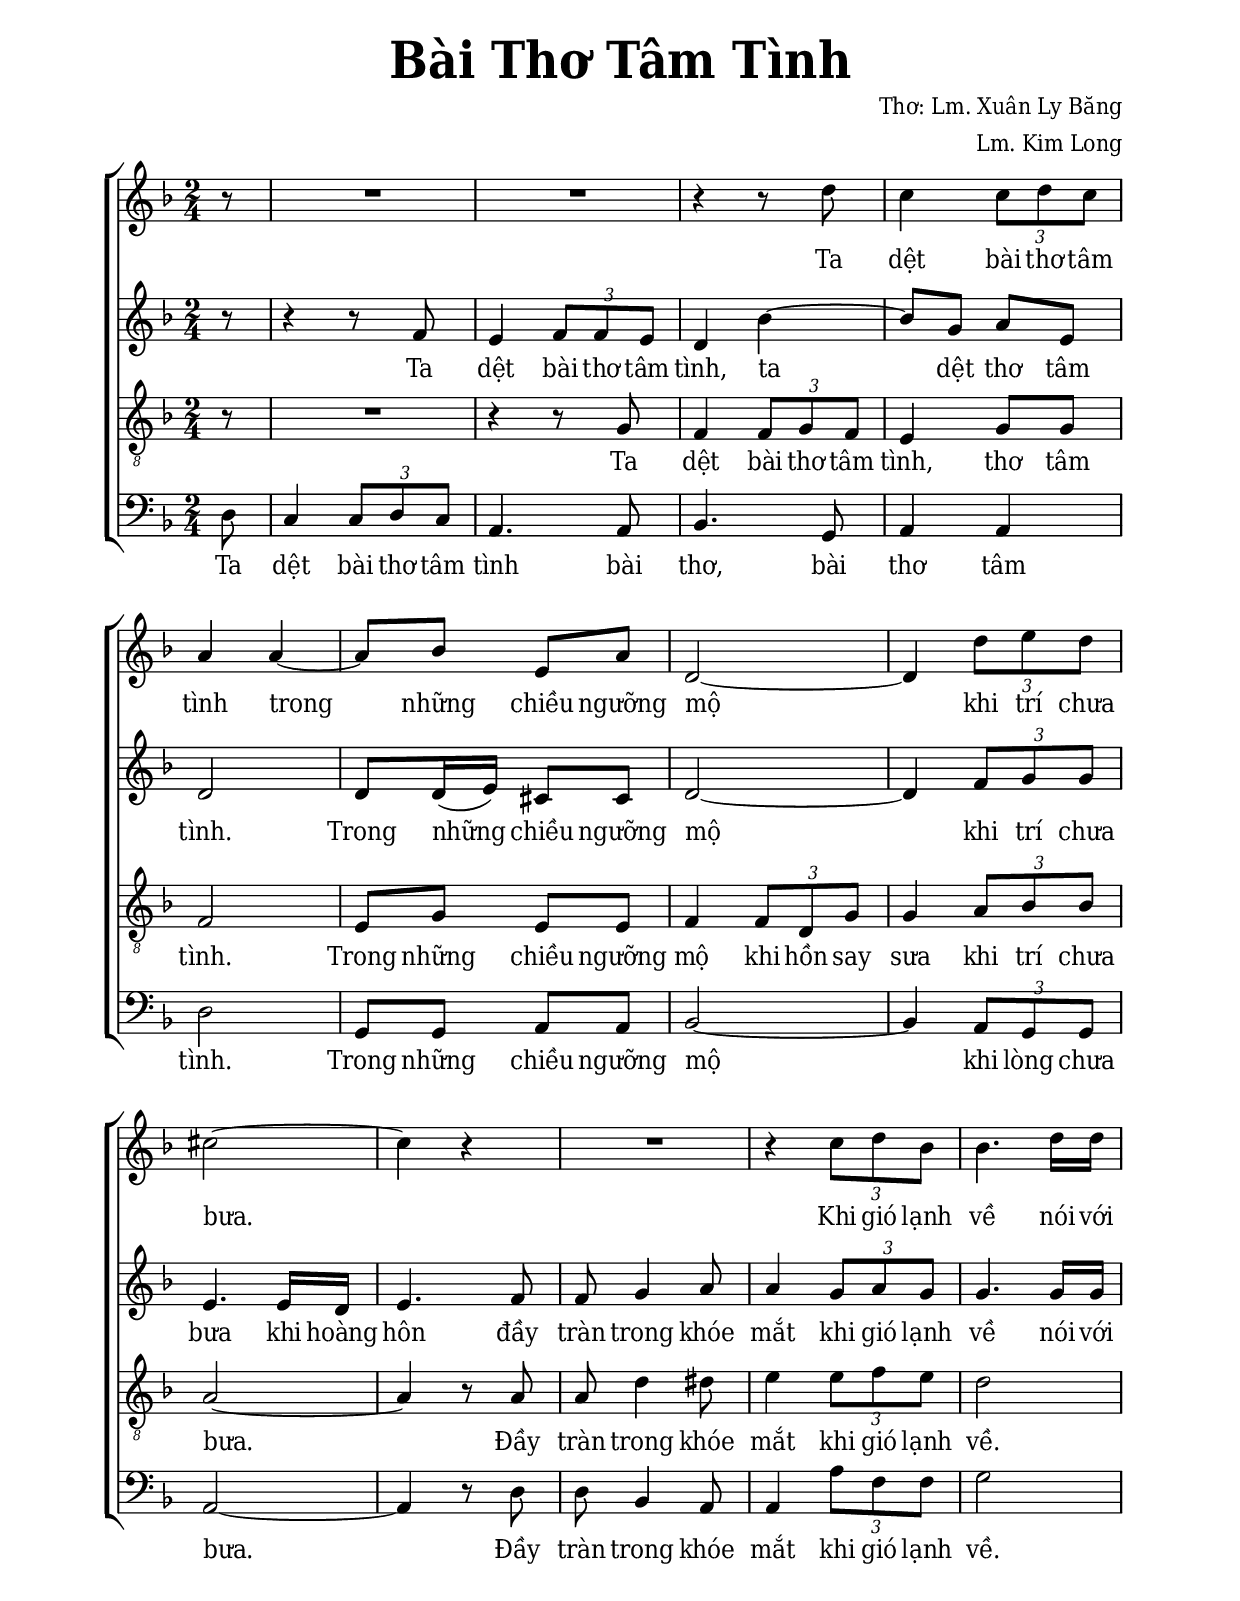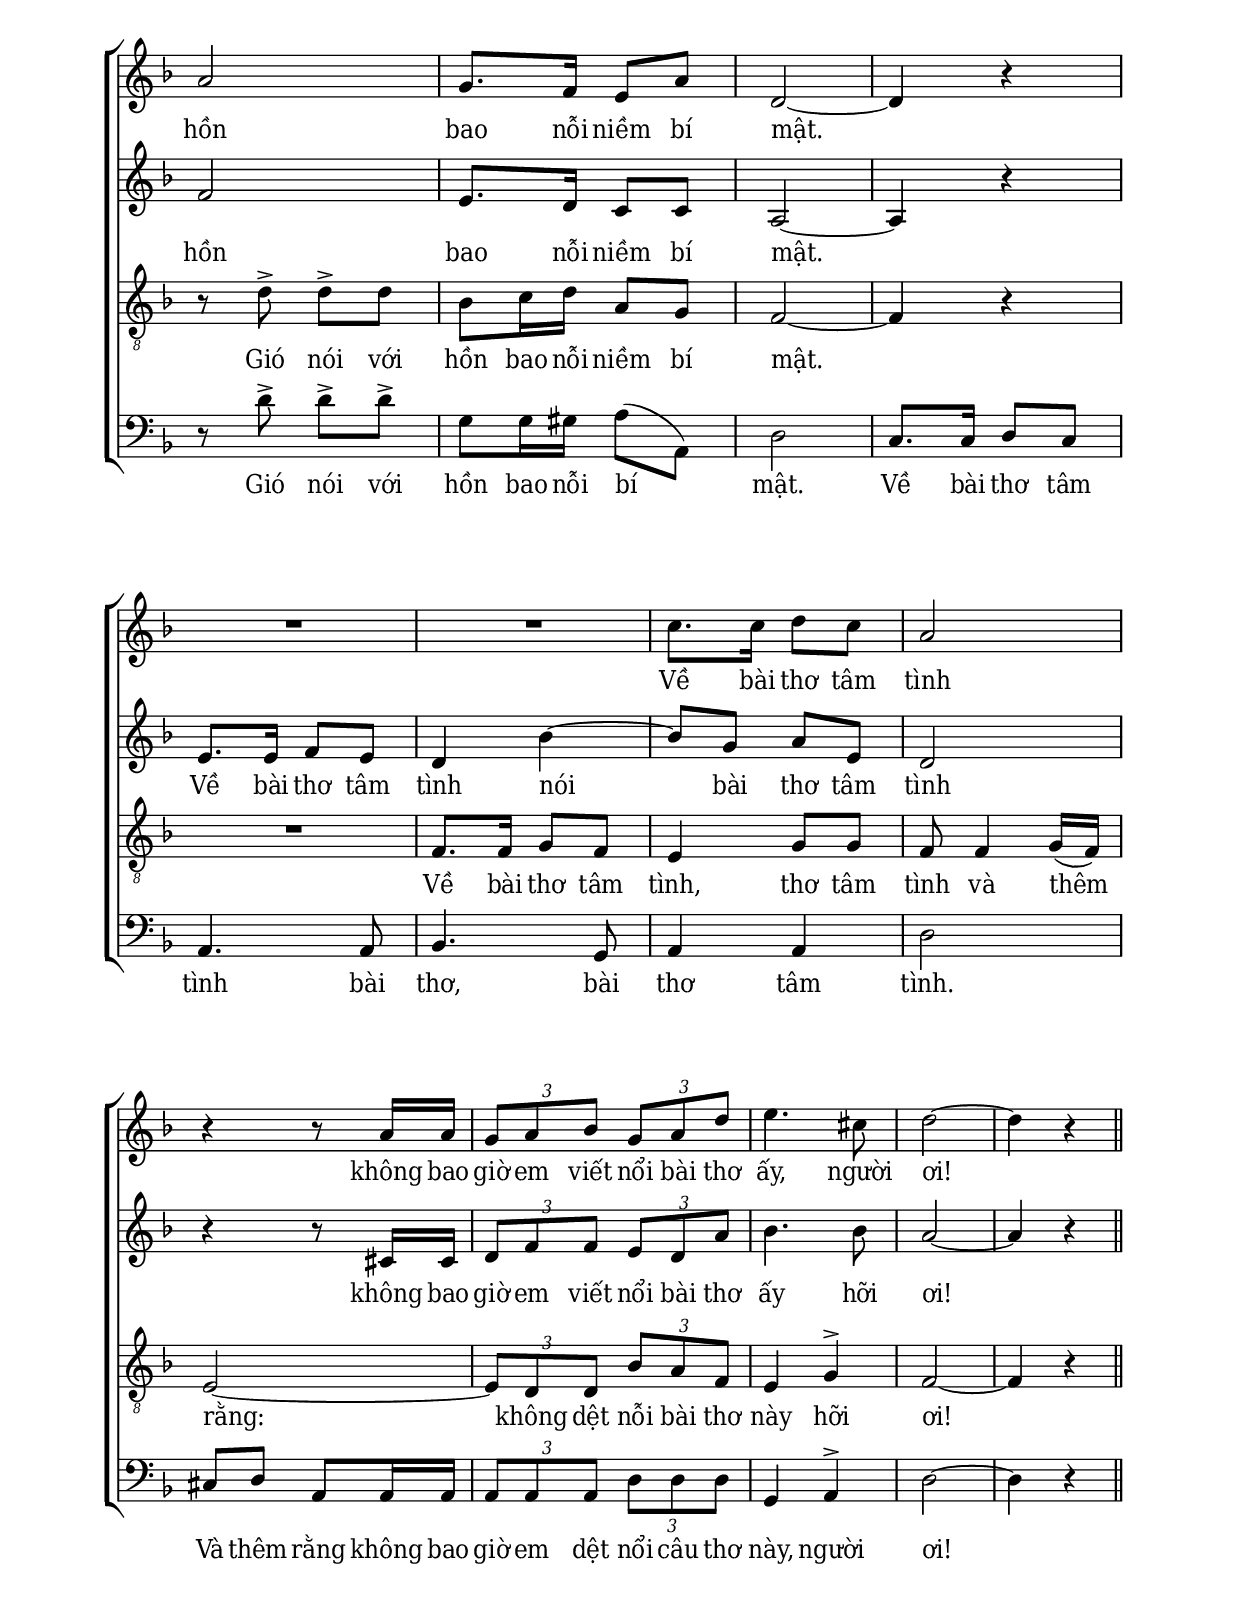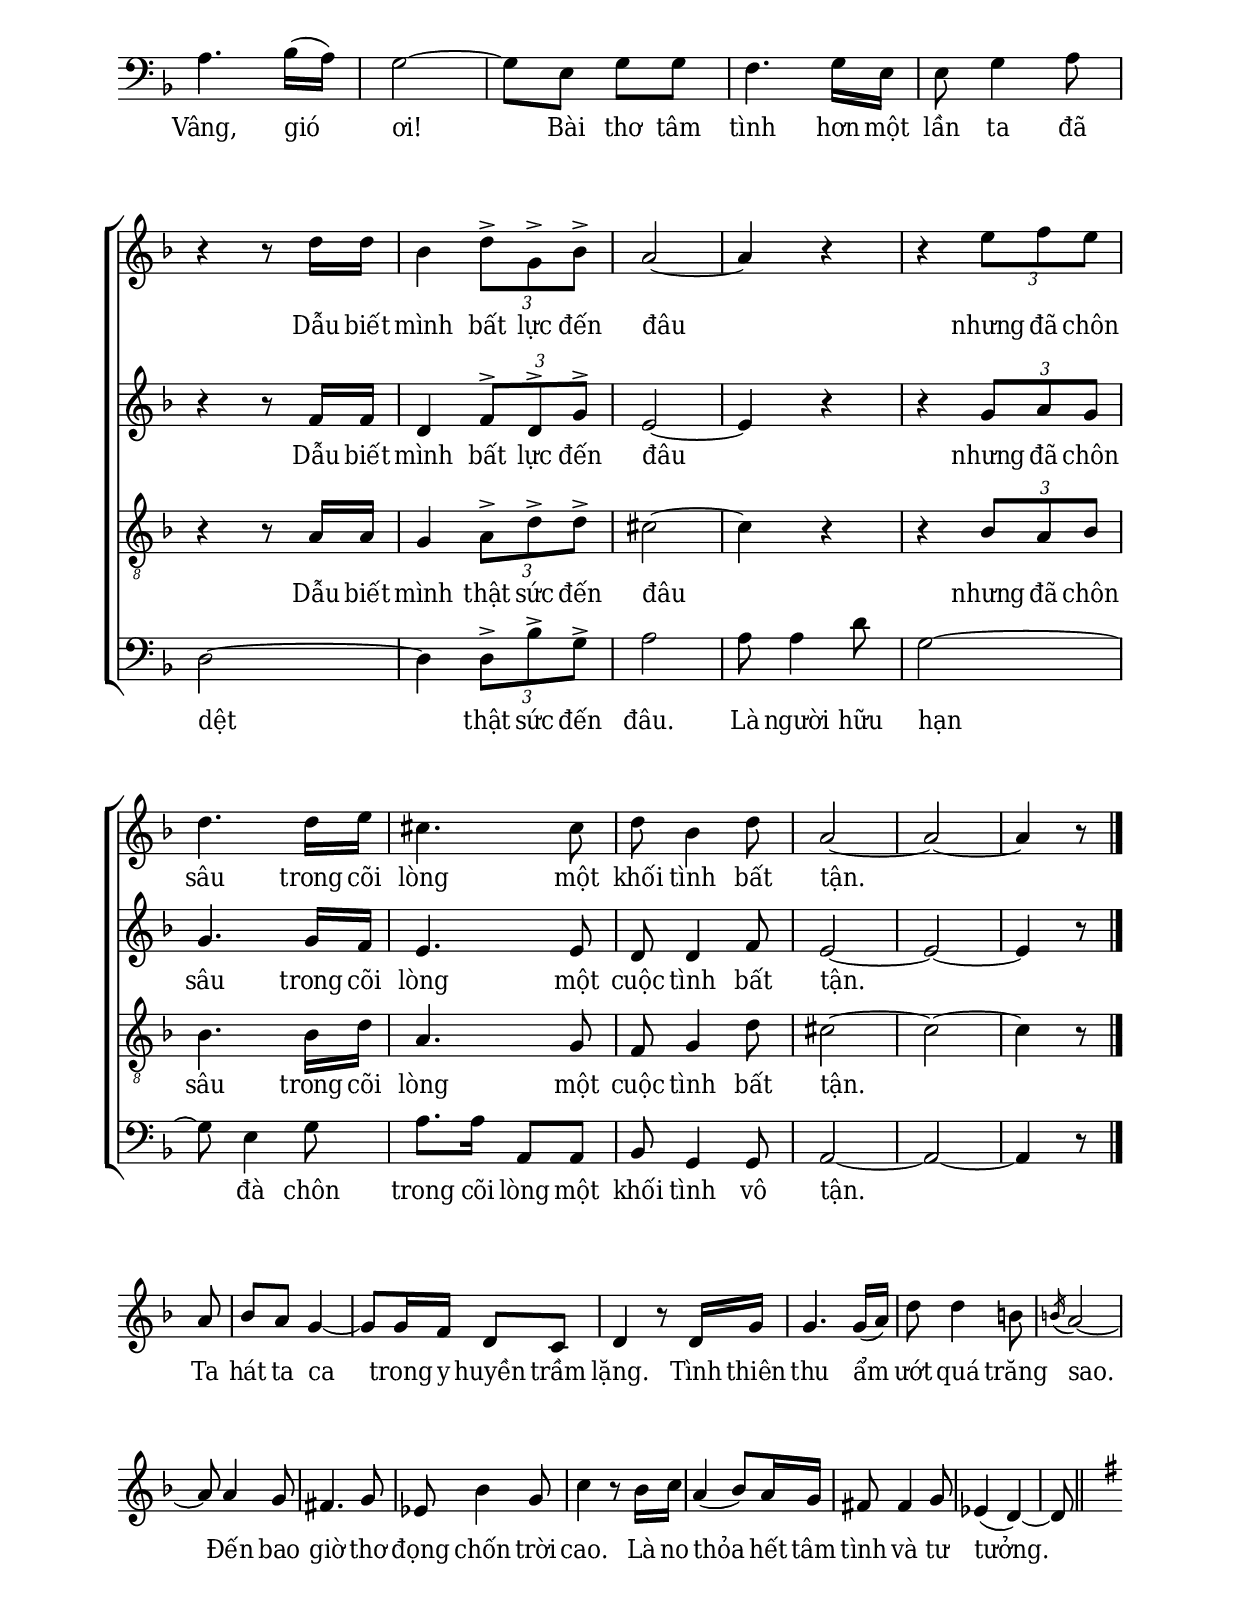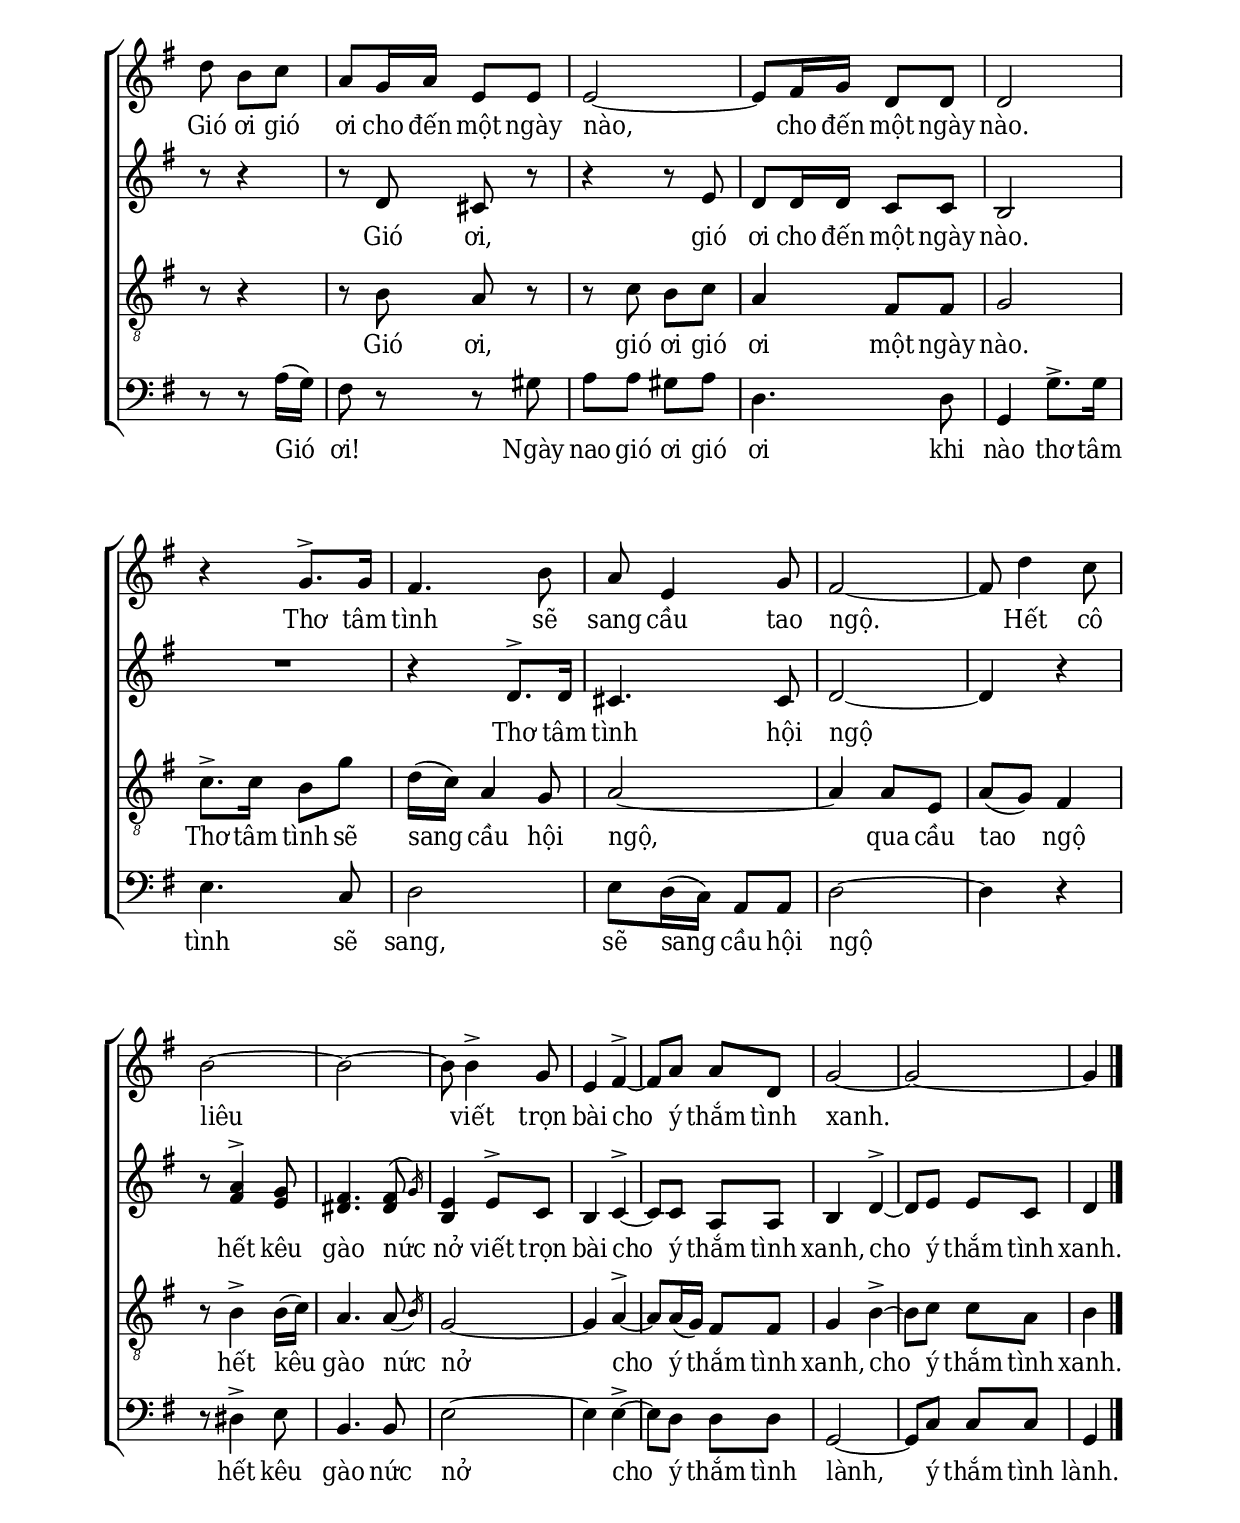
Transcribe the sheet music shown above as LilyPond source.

% Cài đặt chung
\version "2.22.1"
\include "english.ly"

\header {
  title = \markup { \fontsize #3 "Bài Thơ Tâm Tình" }
  composer = "Thơ: Lm. Xuân Ly Băng"
  arranger = "Lm. Kim Long"
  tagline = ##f
}

% Nhạc
nhacDiepKhucSop = \relative c'' {
  \set Staff.printKeyCancellation = ##f
  \partial 8 r8 |
  R2*2
  r4 r8 d |
  c4 \tuplet 3/2 { c8 d c } |
  a4 a ~ |
  a8 bf e, a |
  d,2 ~ |
  d4 \tuplet 3/2 { d'8 e d } |
  cs2 ~ |
  cs4 r |
  R2
  r4 \tuplet 3/2 { c8 d bf } |
  bf4. d16 d |
  a2 |
  g8. f16 e8 a |
  d,2 ~ |
  d4 r |
  R2*2
  c'8. c16 d8 c |
  a2 |
  r4 r8 a16 a |
  \tuplet 3/2 { g8 a bf } \tuplet 3/2 { g a d } |
  e4. cs8 |
  d2 ~ |
  d4 r \bar "||" \break
  
  R2*5 \break
  
  r4 r8 d16 d |
  bf4 \tuplet 3/2 { d8 ^> g, ^> bf ^> } |
  a2 ~ |
  a4 r |
  r \tuplet 3/2 { e'8 f e } |
  d4. d16 e |
  cs4. cs8 |
  d bf4 d8 |
  a2 ~ |
  a ~ |
  
  a4 r8 \bar "|." \break
  a |
  bf a g4 ~ |
  g8 g16 f d8 c |
  d4 r8 d16 g |
  g4. g16 (a) |
  d8 d4 b!8 |
  \slashedGrace { b!16 ( } a2) ~ |
  a8 a4 g8 |
  fs4. g8 |
  ef bf'4 g8 |
  c4 r8 bf16 c |
  a4 (bf8) a16 g |
  fs8 fs4 g8 |
  ef4 (d) ~ |
  d8 \bar "||" \break
  
  \key g \major
  d'8 b c |
  a g16 a e8 e |
  e2 ~ |
  e8 fs16 g d8 d |
  d2 |
  r4 g8. ^> g16 |
  fs4. b8 |
  a e4 g8 |
  fs2 ~ |
  fs8 d'4 c8 |
  b2 ~ |
  b ~ |
  b8 b4 ^> g8 |
  e4 fs ^> ~ |
  fs8 a a d, |
  g2 ~ |
  g ~ |
  g4 \bar "|."
}

nhacDiepKhucAlto = \relative c' {
  \set Staff.printKeyCancellation = ##f
  r8 |
  r4 r8 f |
  e4 \tuplet 3/2 { f8 f e } |
  d4 bf' ~ |
  bf8 g a e |
  d2 |
  d8 d16 (e) cs8 cs |
  d2 ~ |
  d4 \tuplet 3/2 { f8 g g } |
  e4. e16 d |
  e4. f8 |
  f g4 a8 |
  a4 \tuplet 3/2 { g8 a g } |
  g4. g16 g |
  f2 |
  e8. d16 c8 c |
  a2 ~ |
  a4 r |
  e'8. e16 f8 e |
  d4 bf' ~ |
  bf8 g a e |
  d2 |
  r4 r8 cs16 cs |
  \tuplet 3/2 { d8 f f } \tuplet 3/2 { e d a' } |
  bf4. bf8 |
  a2 ~ |
  a4 r
  
  R2*5
  
  r4 r8 f16 f |
  d4 \tuplet 3/2 { f8 ^> d ^> g ^> } |
  e2 ~ |
  e4 r |
  r \tuplet 3/2 { g8 a g } |
  g4. g16 f |
  e4. e8 |
  d d4 f8 |
  e2 ~ |
  e ~ |
  e4 r8
  
  r8
  R2*13
  r8
  
  \key g \major
  r8 r4 |
  r8 d cs r |
  r4 r8 e |
  d d16 d c8 c |
  b2 |
  R2
  r4 d8. ^> d16 |
  cs4. cs8 |
  d2 ~ |
  d4 r |
  r8
  <<
    {
      a'4 ^> g8 |
      fs4. \afterGrace fs8 ^({
        \override Flag.stroke-style = #"grace"
        g16
      )} |
      \revert Flag.stroke-style
      e4
    }
    {
      fs4 e8 |
      ds4. ds8 |
      b4
    }
  >>
  e8 ^> c |
  b4 c ^> ~ |
  c8 c a a |
  b4 d ^> ~ |
  d8 e e c |
  d4
}

nhacDiepKhucTenor = \relative c' {
  r8
  R2
  r4 r8 g |
  f4 \tuplet 3/2 { f8 g f } |
  e4 g8 g |
  f2 |
  e8 g e e |
  f4 \tuplet 3/2 { f8 d g } |
  g4 \tuplet 3/2 { a8 bf bf } |
  a2 ~ |
  a4 r8 a |
  a d4 ds8 |
  e4 \tuplet 3/2 { e8 f e } |
  d2 |
  r8 d ^> d ^> d |
  bf c16 d a8 g |
  f2 ~ |
  f4 r |
  R2
  f8. f16 g8 f |
  e4 g8 g |
  f f4 g16 (f) |
  e2 ~ |
  \tuplet 3/2 { e8 d d } \tuplet 3/2 { bf' a f } |
  e4 g ^> |
  f2 ~ |
  f4 r |
  
  R2*5
  
  r4 r8 a16 a |
  g4 \tuplet 3/2 { a8 ^> d ^> d ^> } |
  cs2 ~ |
  cs4 r |
  r \tuplet 3/2 { bf8 a bf } |
  bf4. bf16 d |
  a4. g8 |
  f g4 d'8 |
  cs2 ~ |
  cs ~ |
  cs4 r8
  r
  R2*13
  r8
  
  \key g \major
  r8 r4 |
  r8 b a r |
  r c b c |
  a4 fs8 fs |
  g2 |
  c8. ^> c16 b8 g' |
  d16 (c) a4 g8 |
  a2 ~ |
  a4 a8 e |
  a (g) fs4 |
  r8 b4 ^> b16 (c) |
  a4. \afterGrace a8 ({
    \override Flag.stroke-style = #"grace"
    b16
  )}
  \revert Flag.stroke-style
  |
  g2 ~ |
  g4 a ^> ~ |
  a8 a16 (g) fs8 fs |
  g4 b ^> ~ |
  b8 c c a |
  b4
}

nhacDiepKhucBas = \relative c' {
  \set Staff.printKeyCancellation = ##f
  d,8 |
  c4 \tuplet 3/2 { c8 d c } |
  a4. a8 |
  bf4. g8 |
  a4 a |
  d2 |
  g,8 g a a |
  bf2 ~ |
  bf4 \tuplet 3/2 { a8 g g } |
  a2 ~ |
  a4 r8 d |
  d bf4 a8 |
  a4 \tuplet 3/2 { a'8 f f } |
  g2 |
  r8 d' ^> d ^> d ^> |
  g, g16 gs a8 (a,) |
  d2 |
  c8. c16 d8 c |
  a4. a8 |
  bf4. g8 |
  a4 a |
  d2 |
  cs8 d a a16 a |
  \tuplet 3/2 { a8 a a } \tuplet 3/2 { d8 d d } |
  g,4 a ^> |
  d2 ~ |
  d4 r |
  a'4. bf16 (a) |
  g2 ~ |
  g8 e g g |
  f4. g16 e |
  e8 g4 a8 |
  d,2 ~ |
  d4 \tuplet 3/2 { d8 ^> bf' ^> g ^> } |
  a2 |
  a8 a4 d8 |
  g,2 ~ |
  g8 e4 g8 |
  a8. a16 a,8 a |
  bf g4 g8 |
  a2 ~ |
  a ~ |
  a4 r8
  
  r8
  R2*13
  r8
  
  \key g \major
  r8 r a'16 (g) |
  fs8 r r gs |
  a a gs a |
  d,4. d8 |
  g,4 g'8. ^> g16 |
  e4. c8 |
  d2 |
  e8 d16 (c) a8 a |
  d2 ~ |
  d4 r |
  r8 ds4 ^> e8 |
  b4. b8 |
  e2 ~ |
  e4 e ^> ~ |
  e8 d d d |
  g,2 ~ |
  g8 c c c |
  g4
}

% Lời
loiDiepKhucSop = \lyricmode {
  Ta dệt bài thơ tâm tình trong những chiều ngưỡng mộ khi trí chưa bưa.
  Khi gió lạnh về nói với hồn bao nỗi niềm bí mật.
  Về bài thơ tâm tình
  không bao giờ em viết nổi bài thơ ấy, người ơi!
  Dẫu biết mình bất lực đến đâu nhưng đã chôn sâu trong cõi lòng
  một khối tình bất tận.
  Ta hát ta ca trong y huyền trầm lặng.
  Tình thiên thu ẩm ướt quá trăng sao.
  Đến bao giờ thơ đọng chốn trời cao.
  Là no thỏa hết tâm tình và tư tưởng.
  Gió ơi gió ơi cho đến một ngày nào,
  cho đến một ngày nào.
  Thơ tâm tình sẽ sang cầu tao ngộ.
  Hết cô liêu viết trọn bài cho ý thắm tình xanh.
}

loiDiepKhucAlto = \lyricmode {
  Ta dệt bài thơ tâm tình, ta dệt thơ tâm tình.
  Trong những chiều ngưỡng mộ khi trí chưa bưa
  khi hoàng hôn đầy tràn trong khóe mắt
  khi gió lạnh về nói với hồn bao nỗi niềm bí mật.
  Về bài thơ tâm tình nói bài thơ tâm tình
  không bao giờ em viết nổi bài thơ ấy hỡi ơi!
  Dẫu biết mình bất lực đến đâu nhưng đã chôn sâu trong cõi lòng
  một cuộc tình bất tận.
  Gió ơi, gió ơi cho đến một ngày nào.
  Thơ tâm tình hội ngộ hết kêu gào nức nở
  viết trọn bài cho ý thắm tình xanh,
  cho ý thắm tình xanh.
}

loiDiepKhucTenor = \lyricmode {
  Ta dệt bài thơ tâm tình, thơ tâm tình.
  Trong những chiều ngưỡng mộ khi hồn say sưa
  khi trí chưa bưa.
  Đầy tràn trong khóe mắt khi gió lạnh về.
  Gió nói với hồn bao nỗi niềm bí mật.
  Về bài thơ tâm tình, thơ tâm tình và thêm rằng:
  không dệt nỗi bài thơ này hỡi ơi!
  Dẫu biết mình thật sức đến đâu
  nhưng đã chôn sâu trong cõi lòng một cuộc tình bất tận.
  Gió ơi, gió ơi gió ơi một ngày nào.
  Thơ tâm tình sẽ sang cầu hội ngộ,
  qua cầu tao ngộ hết kêu gào nức nở
  cho ý thắm tình xanh, cho ý thắm tình xanh.
}

loiDiepKhucBas = \lyricmode {
  Ta dệt bài thơ tâm tình bài thơ, bài thơ tâm tình.
  Trong những chiều ngưỡng mộ khi lòng chưa bưa.
  Đầy tràn trong khóe mắt khi gió lạnh về.
  Gió nói với hồn bao nỗi bí mật.
  Về bài thơ tâm tình bài thơ, bài thơ tâm tình.
  Và thêm rằng không bao giờ em dệt nổi câu thơ này, người ơi!
  Vâng, gió ơi! Bài thơ tâm tình hơn một lần ta đã dệt
  thật sức đến đâu.
  Là người hữu hạn đà chôn trong cõi lòng một khối tình vô tận.
  Gió ơi! Ngày nao gió ơi gió ơi khi nào thơ tâm tình sẽ sang,
  sẽ sang cầu hội ngộ
  hết kêu gào nức nở cho ý thắm tình lành, ý thắm tình lành.
}

% Dàn trang
\paper {
  #(set-paper-size "a4")
  top-margin = 15\mm
  bottom-margin = 20\mm
  left-margin = 20\mm
  right-margin = 20\mm
  indent = #0
  #(define fonts
    (make-pango-font-tree
      "Deja Vu Serif Condensed"
      "Deja Vu Serif Condensed"
      "Deja Vu Serif Condensed"
      (/ 20 20)))
  print-page-number = #f
  page-count = #4
  %ragged-bottom = ##f
}

TongNhip = {
  \key f \major \time 2/4
  \set Timing.beamExceptions = #'()
  \set Timing.baseMoment = #(ly:make-moment 1/4)
  \set Timing.beatStructure = #'(1 1)
}

% Đổi kích thước nốt cho bè phụ
notBePhu =
#(define-music-function (font-size music) (number? ly:music?)
   (for-some-music
     (lambda (m)
       (if (music-is-of-type? m 'rhythmic-event)
           (begin
             (set! (ly:music-property m 'tweaks)
                   (cons `(font-size . ,font-size)
                         (ly:music-property m 'tweaks)))
             #t)
           #f))
     music)
   music)

\score {
  \new ChoirStaff <<
    \new Staff <<
        \clef treble
        \new Voice = beSop {
          \TongNhip \nhacDiepKhucSop
        }
      \new Lyrics \lyricsto beSop \loiDiepKhucSop
    >>
    \new Staff <<
        \clef treble
        \new Voice = beAlto {
          \TongNhip \nhacDiepKhucAlto
        }
      \new Lyrics \lyricsto beAlto \loiDiepKhucAlto
    >>
    \new Staff <<
        \clef "violin_8"
        \new Voice = beTenor {
          \TongNhip \nhacDiepKhucTenor
        }
      \new Lyrics \lyricsto beTenor \loiDiepKhucTenor
    >>
    \new Staff <<
        \clef "bass"
        \new Voice = beBas {
          \TongNhip \nhacDiepKhucBas
        }
      \new Lyrics \lyricsto beBas \loiDiepKhucBas
    >>
  >>
  \layout {
    \override Lyrics.LyricSpace.minimum-distance = #0.4
    \override Score.BarNumber.break-visibility = ##(#f #f #f)
    \override Score.SpacingSpanner.uniform-stretching = ##t
    \context {
      \Staff \RemoveEmptyStaves
      \override VerticalAxisGroup.remove-first = ##t
    }
  }
}
